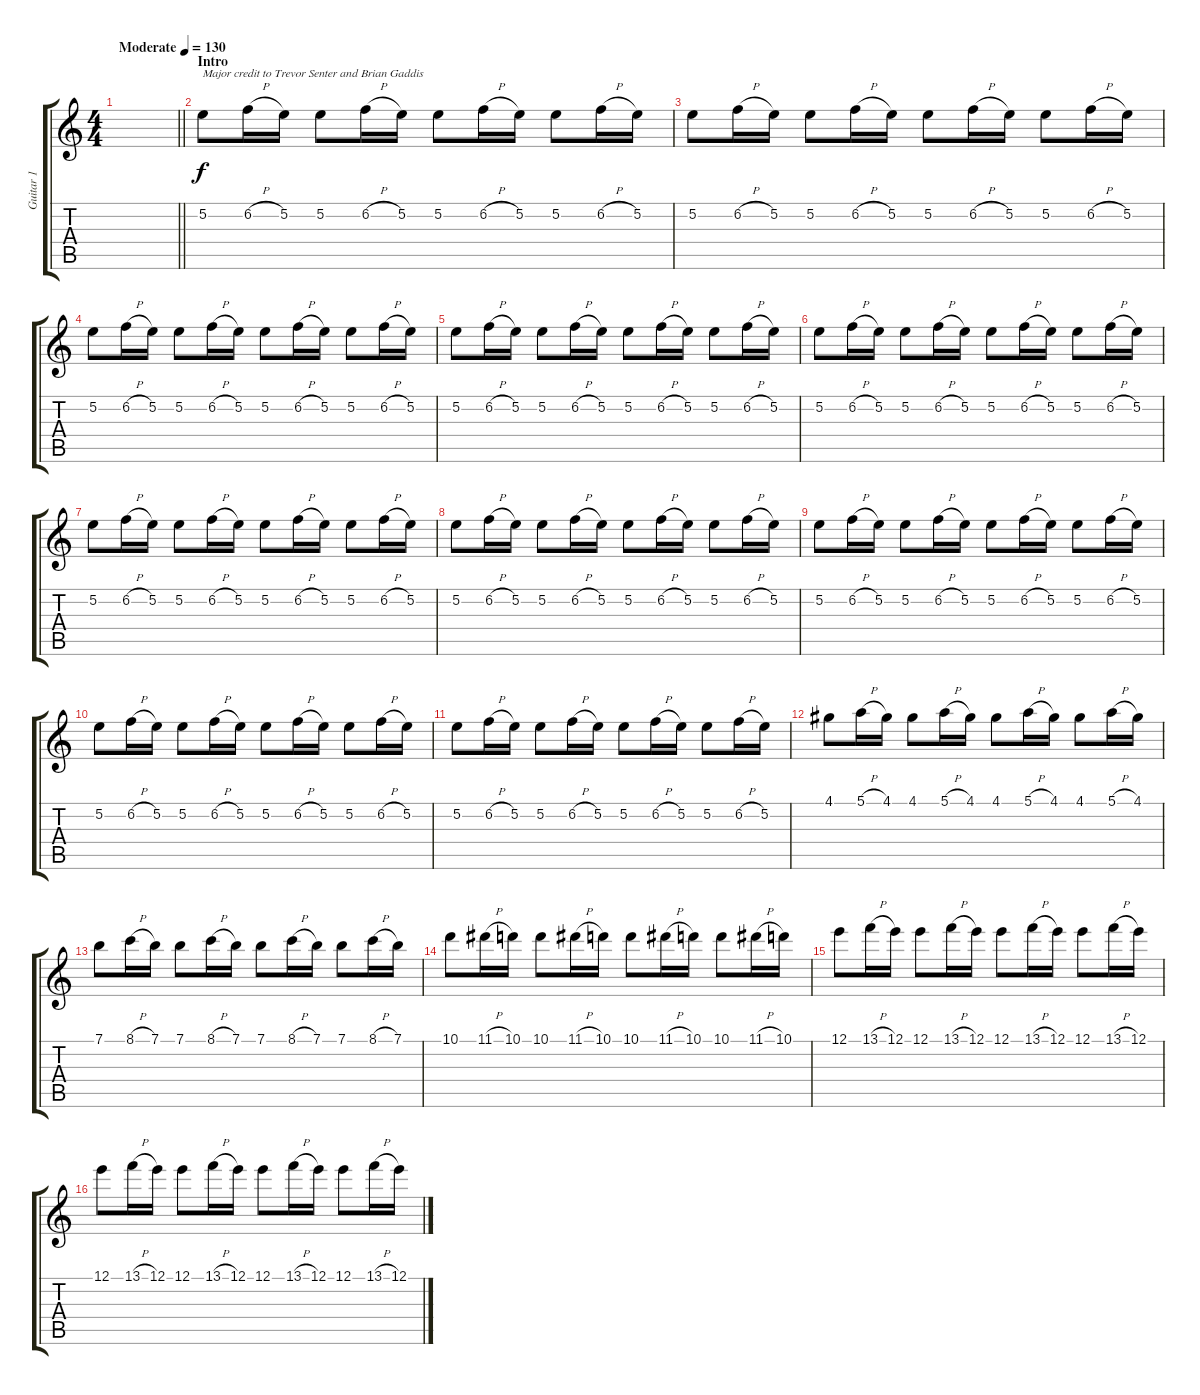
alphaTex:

\track ("Guitar 1" "Guitar 1") {instrument overdrivenguitar}
\staff {score tabs}
\tuning (E4 B3 G3 D3 A2 E2) {hide}
\ts (4 4)
\tempo (130 "Moderate")
\clef g2
\barLineRight lightlight
\ks c
|
\section ("" "Intro")
5.2.8{txt "Major credit to Trevor Senter and Brian Gaddis"} 6.2{h}.16 5.2.16 5.2.8 6.2{h}.16 5.2.16 5.2.8 6.2{h}.16 5.2.16 5.2.8 6.2{h}.16 5.2.16 |
5.2.8 6.2{h}.16 5.2.16 5.2.8 6.2{h}.16 5.2.16 5.2.8 6.2{h}.16 5.2.16 5.2.8 6.2{h}.16 5.2.16 |
5.2.8 6.2{h}.16 5.2.16 5.2.8 6.2{h}.16 5.2.16 5.2.8 6.2{h}.16 5.2.16 5.2.8 6.2{h}.16 5.2.16 |
5.2.8 6.2{h}.16 5.2.16 5.2.8 6.2{h}.16 5.2.16 5.2.8 6.2{h}.16 5.2.16 5.2.8 6.2{h}.16 5.2.16 |
5.2.8 6.2{h}.16 5.2.16 5.2.8 6.2{h}.16 5.2.16 5.2.8 6.2{h}.16 5.2.16 5.2.8 6.2{h}.16 5.2.16 |
5.2.8 6.2{h}.16 5.2.16 5.2.8 6.2{h}.16 5.2.16 5.2.8 6.2{h}.16 5.2.16 5.2.8 6.2{h}.16 5.2.16 |
5.2.8 6.2{h}.16 5.2.16 5.2.8 6.2{h}.16 5.2.16 5.2.8 6.2{h}.16 5.2.16 5.2.8 6.2{h}.16 5.2.16 |
5.2.8 6.2{h}.16 5.2.16 5.2.8 6.2{h}.16 5.2.16 5.2.8 6.2{h}.16 5.2.16 5.2.8 6.2{h}.16 5.2.16 |
5.2.8 6.2{h}.16 5.2.16 5.2.8 6.2{h}.16 5.2.16 5.2.8 6.2{h}.16 5.2.16 5.2.8 6.2{h}.16 5.2.16 |
5.2.8 6.2{h}.16 5.2.16 5.2.8 6.2{h}.16 5.2.16 5.2.8 6.2{h}.16 5.2.16 5.2.8 6.2{h}.16 5.2.16 |
4.1.8 5.1{h}.16 4.1.16 4.1.8 5.1{h}.16 4.1.16 4.1.8 5.1{h}.16 4.1.16 4.1.8 5.1{h}.16 4.1.16 |
7.1.8 8.1{h}.16 7.1.16 7.1.8 8.1{h}.16 7.1.16 7.1.8 8.1{h}.16 7.1.16 7.1.8 8.1{h}.16 7.1.16 |
10.1.8 11.1{h}.16 10.1.16 10.1.8 11.1{h}.16 10.1.16 10.1.8 11.1{h}.16 10.1.16 10.1.8 11.1{h}.16 10.1.16 |
12.1.8 13.1{h}.16 12.1.16 12.1.8 13.1{h}.16 12.1.16 12.1.8 13.1{h}.16 12.1.16 12.1.8 13.1{h}.16 12.1.16 |
12.1.8 13.1{h}.16 12.1.16 12.1.8 13.1{h}.16 12.1.16 12.1.8 13.1{h}.16 12.1.16 12.1.8 13.1{h}.16 12.1.16
